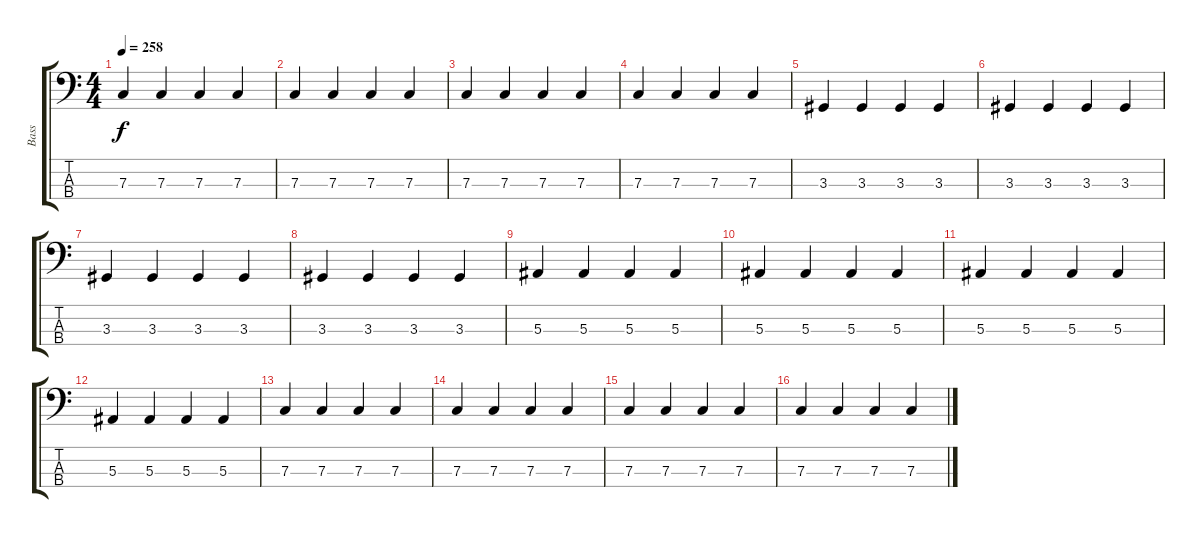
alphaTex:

\track ("Bass" "Bass") {instrument electricbassfinger}
\staff {score tabs}
\tuning (Eb2 Bb1 F1 C1) {hide}
\ts (4 4)
\section ("" "")
\tempo 258
\clef f4
\ks c
7.3.4{dy f} 7.3.4 7.3.4 7.3.4 |
7.3.4 7.3.4 7.3.4 7.3.4 |
7.3.4 7.3.4 7.3.4 7.3.4 |
7.3.4 7.3.4 7.3.4 7.3.4 |
3.3.4 3.3.4 3.3.4 3.3.4 |
3.3.4 3.3.4 3.3.4 3.3.4 |
3.3.4 3.3.4 3.3.4 3.3.4 |
3.3.4 3.3.4 3.3.4 3.3.4 |
5.3.4 5.3.4 5.3.4 5.3.4 |
5.3.4 5.3.4 5.3.4 5.3.4 |
5.3.4 5.3.4 5.3.4 5.3.4 |
5.3.4 5.3.4 5.3.4 5.3.4 |
7.3.4 7.3.4 7.3.4 7.3.4 |
7.3.4 7.3.4 7.3.4 7.3.4 |
7.3.4 7.3.4 7.3.4 7.3.4 |
7.3.4 7.3.4 7.3.4 7.3.4
